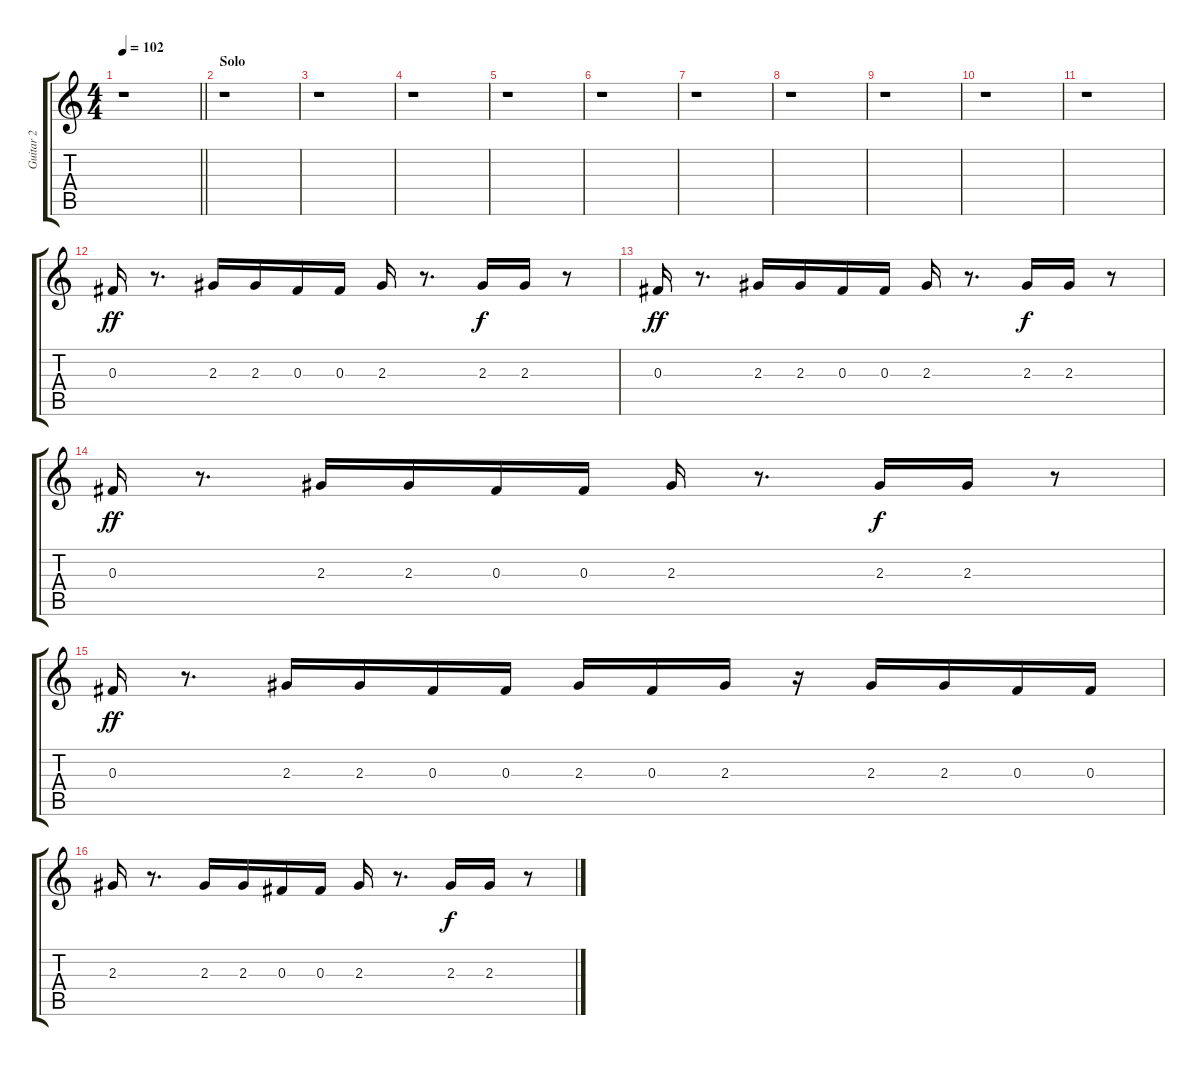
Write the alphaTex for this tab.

\track ("Guitar 2" "Guitar 2") {instrument electricguitarmuted}
\staff {score tabs}
\tuning (Eb4 Bb3 Gb3 Db3 Ab2 Eb2) {hide}
\ts (4 4)
\tempo 102
\clef g2
\barLineRight lightlight
\ks c
r.1{dy ff} |
\section ("" "Solo")
r.1 |
r.1 |
r.1 |
r.1 |
r.1 |
r.1 |
r.1 |
r.1 |
r.1 |
r.1 |
0.3.16 r.8{d} 2.3.16 2.3.16 0.3.16 0.3.16 2.3.16 r.8{d} 2.3.16{dy f} 2.3.16 r.8 |
0.3.16{dy ff} r.8{d} 2.3.16 2.3.16 0.3.16 0.3.16 2.3.16 r.8{d} 2.3.16{dy f} 2.3.16 r.8 |
0.3.16{dy ff} r.8{d} 2.3.16 2.3.16 0.3.16 0.3.16 2.3.16 r.8{d} 2.3.16{dy f} 2.3.16 r.8 |
0.3.16{dy ff} r.8{d} 2.3.16 2.3.16 0.3.16 0.3.16 2.3.16 0.3.16 2.3.16 r.16 2.3.16 2.3.16 0.3.16 0.3.16 |
2.3.16 r.8{d} 2.3.16 2.3.16 0.3.16 0.3.16 2.3.16 r.8{d} 2.3.16{dy f} 2.3.16 r.8
